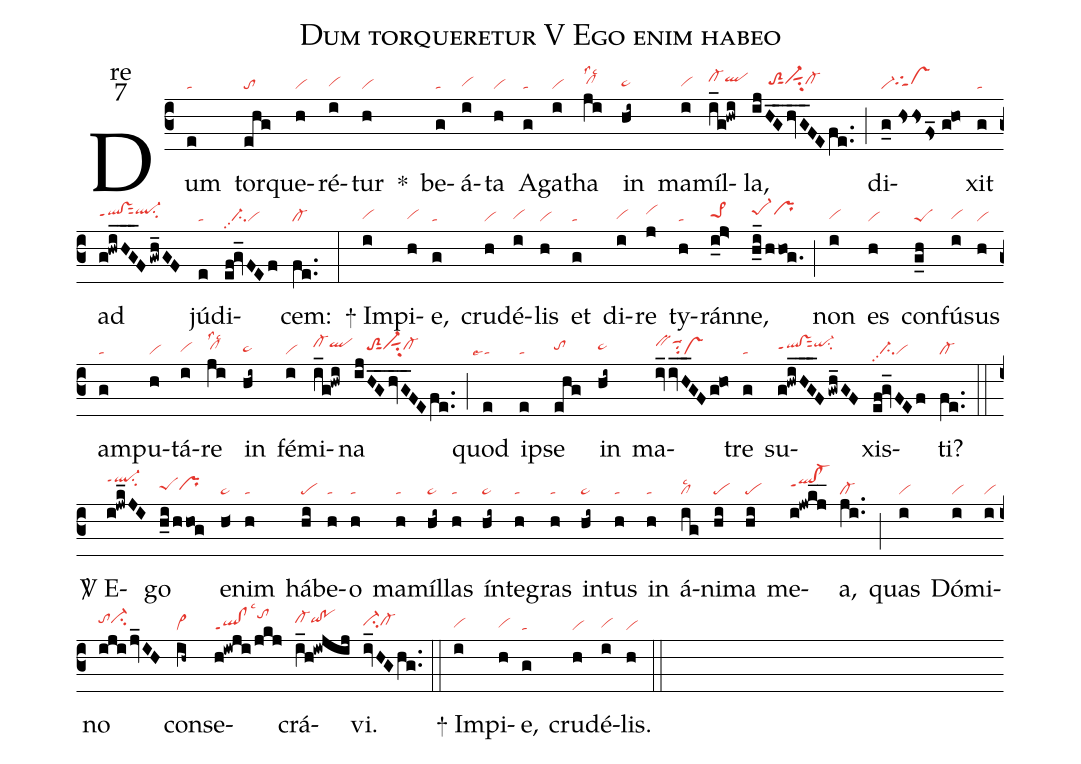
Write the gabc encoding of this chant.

name:Dum torqueretur V Ego enim habeo;
office-part:re;
mode:7;
nabc-lines:1;
%%
(c3) Dum(e|ta) tor(ehg|to)que(h|vi)ré(i|vihg)tur(h|vi) <sp>*</sp>() be(g|ta)á(i|vihg)ta(h|vi) A(g|ta)ga(i|vi)tha(ji|clhhlss2lsc2) in(hi~|pe~hg) ma(i|vihg)míl(i_g!hwi|cl-hiqlhi)la,(ijHG__hv_G_FEfe..|/////toS2hhsut1vi-hhsut1su2cl-hh) (;) di(g_0//hshsfs_//g@ho|vi-tgShhvshh)xit(g|ta) ad(g!hwiHG___F/gwh_GF|qlhh!vshhppt1sut2ql-hisu2) jú(e|ta)di(ef!gv_FEf|//ci-pp2vi)cem:(fe..|cl-) (:)

<sp>+</sp> Im(i|vihg)pi(h|vihg)e,(g|ta) cru(h|vi)dé(i|vihg)lis(h|vi) et(g|ta) di(i|vihg)re(j|vihi) ty(h|ta)rán(i_j>|pe>1hh)ne,(h_i_/hhog.|pe-1hiprhi) (;) non(i|vihg) es(h|vi) con(g_h|peS)fú(i|vihg)sus(h|vi) am(g|ta)pu(h|vi)tá(i|vihg)re(ji|clhhlss2lsc2) in(hi~|pe~hg) fé(i|vi)mi(i_g!hwi|cl-hiqlhi)na(ijHG__hvG__FEfe..|////toS2hhsut1vi-hhsut1su2cl-hh) (;) quod(e|```talse4) ip(e|ta)se(ehg|tohh) in(hi~|pe~hh) ma(iv_iv_H_GF/g@ho|bvhisuu1su2vs)tre(g|ta) su(g!hwiHG___F/gwh_GF|qlhh!vshhppt1sut2qi-hisu2)xis(ef!gv_FEf|//ci-pp2vi)ti?(fe..|cl-) (::)

<sp>V/</sp> E(i!jwk_JI|ql-hkppt1su2)go(h_i/hhog|peShhprhh) e(h<|pe~)nim(h|ta) há(hi|pe)be(h|ta)o(h|ta) ma(h|ta)míl(hi~|pe~)las(h|ta) ín(hi~|pe~)te(h|ta)gras(h|ta) in(hi~|pe~)tus(h|ta) in(h|ta) á(ig|cllsc2)ni(hi|pe)ma(hi|pe) me(i!jwkj__|qlhi!cl-hippt1)a,(ji..|cl-) (;) quas(i|vi) Dó(i|vi)mi(i|vi)no(iji/jv_IH|tohici-hi) con(ih~|vi>)se(h!iwji/jkj|ql!clppt1lsc3tohk)crá(i_h!iwjij|cl-hiqihi!pohi)vi.(iv_HGhg..|ci-hhcl-hh) (::)

<sp>+</sp> Im(i|vihg)pi(h|vihg)e,(g|ta) cru(h|vi)dé(i|vihg)lis.(h|vi) (::)
